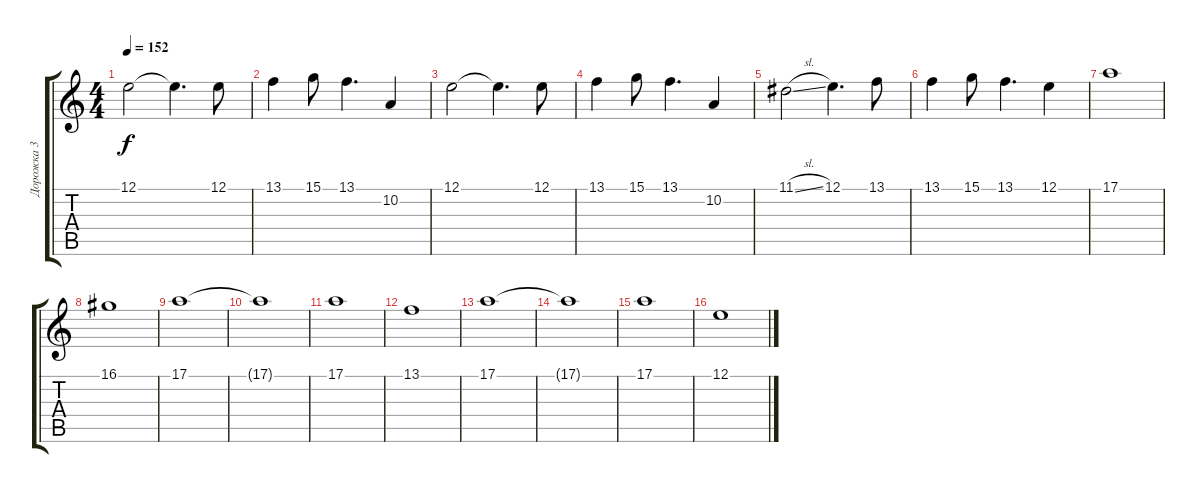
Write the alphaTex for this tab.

\track ("Дорожка 3" "Дорожка 3") {instrument piccolo}
\staff {score tabs}
\tuning (E4 B3 G3 D3 A2 E2) {hide}
\ts (4 4)
\tempo 152
\clef g2
\ks c
12.1.2{dy f} 12.1{t}.4{d} 12.1.8 |
13.1.4 15.1.8 13.1.4{d} 10.2.4 |
12.1.2 12.1{t}.4{d} 12.1.8 |
13.1.4 15.1.8 13.1.4{d} 10.2.4 |
11.1{sl}.2 12.1.4{d} 13.1.8 |
13.1.4 15.1.8 13.1.4{d} 12.1.4 |
17.1.1 |
16.1.1 |
17.1.1{volume 13 instrument piccolo} |
17.1{t}.1 |
17.1.1 |
13.1.1 |
17.1.1 |
17.1{t}.1 |
17.1.1 |
12.1.1
